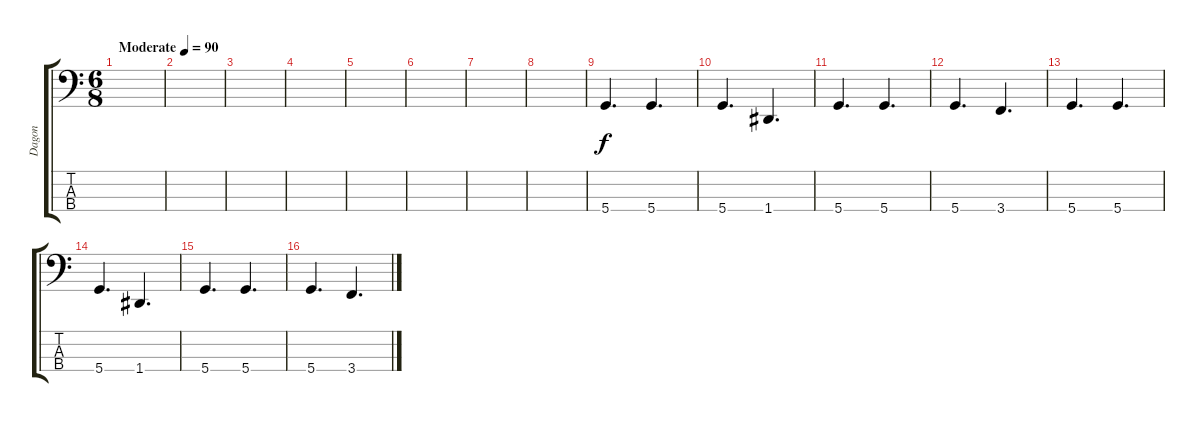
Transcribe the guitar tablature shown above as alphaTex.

\track ("Dagon" "Dagon") {instrument electricbasspick}
\staff {score tabs}
\tuning (F2 C2 G1 D1) {hide}
\ts (6 8)
\tempo (90 "Moderate")
\clef f4
\ks c
|
|
|
|
|
|
|
|
5.4.4{d} 5.4.4{d} |
5.4.4{d} 1.4.4{d} |
5.4.4{d} 5.4.4{d} |
5.4.4{d} 3.4.4{d} |
5.4.4{d} 5.4.4{d} |
5.4.4{d} 1.4.4{d} |
5.4.4{d} 5.4.4{d} |
5.4.4{d} 3.4.4{d}
